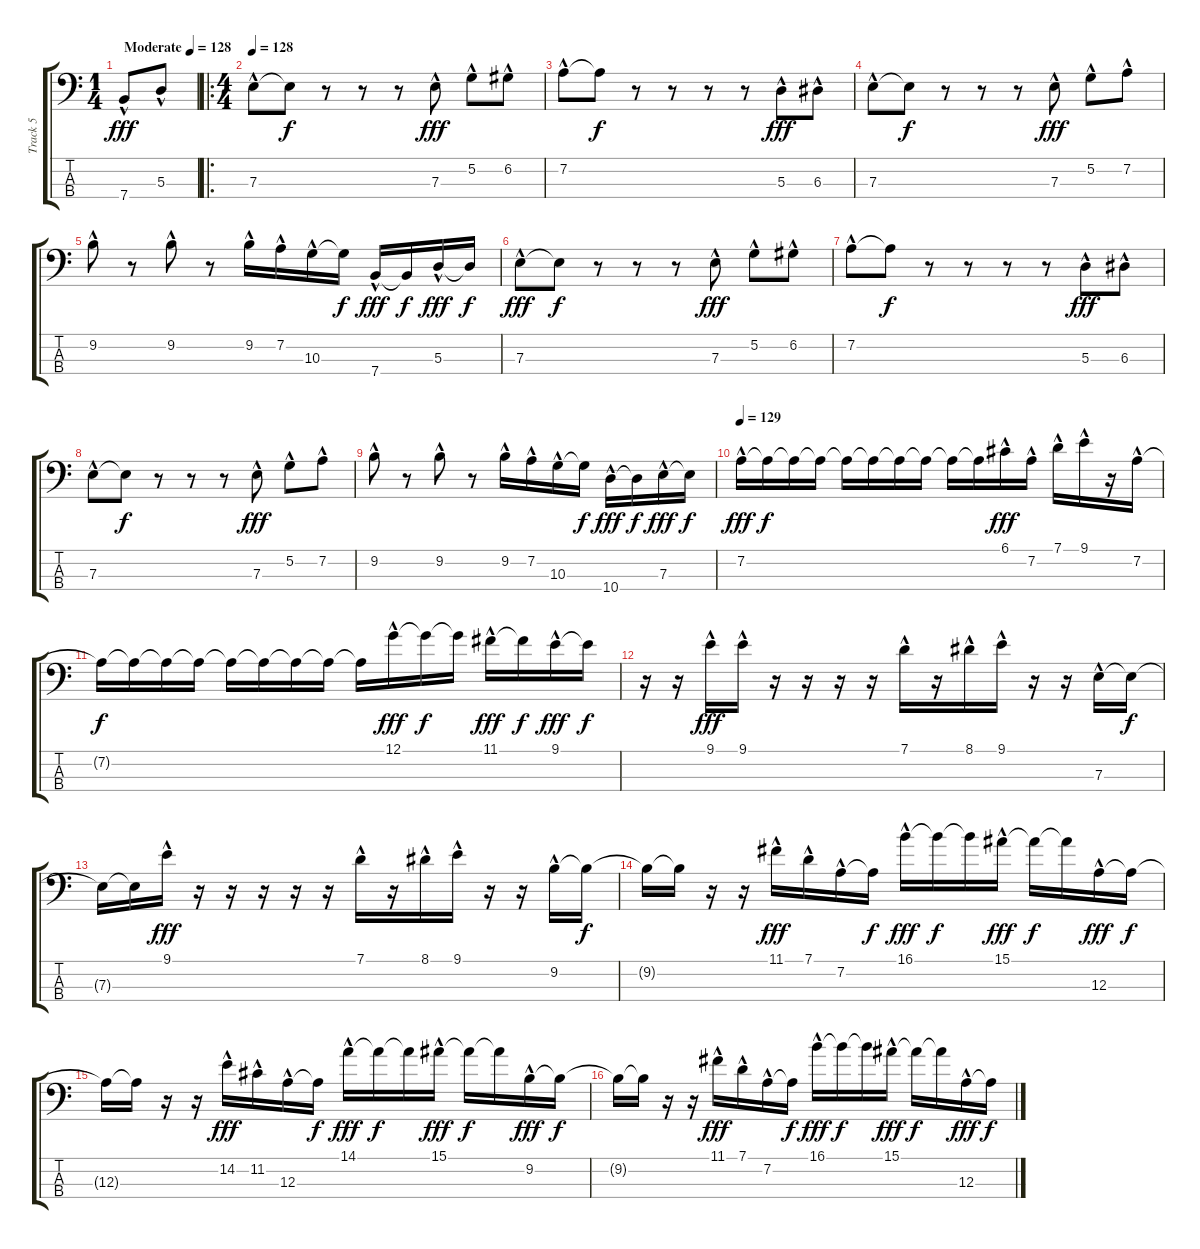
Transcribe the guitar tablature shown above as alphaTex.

\track ("Track 5" "Track 5") {instrument electricbassfinger bank 2}
\staff {score tabs}
\tuning (G2 D2 A1 E1) {hide}
\ts (1 4)
\tempo (128 "Moderate")
\clef f4
\ks c
7.4{hac}.8{dy fff instrument electricbassfinger} 5.3{hac}.8 |
\ro
\ts (4 4)
\tempo 128
7.3{hac}.8 7.3{t}.8{dy f} r.8 r.8 r.8 7.3{hac}.8{dy fff} 5.2{hac}.8 6.2{hac}.8 |
7.2{hac}.8 7.2{t}.8{dy f} r.8 r.8 r.8 r.8 5.3{hac}.8{dy fff} 6.3{hac}.8 |
7.3{hac}.8 7.3{t}.8{dy f} r.8 r.8 r.8 7.3{hac}.8{dy fff} 5.2{hac}.8 7.2{hac}.8 |
9.2{hac}.8 r.8 9.2{hac}.8 r.8 9.2{hac}.16 7.2{hac}.16 10.3{hac}.16 10.3{t}.16{dy f} 7.4{hac}.16{dy fff} 7.4{t}.16{dy f} 5.3{hac}.16{dy fff} 5.3{t}.16{dy f} |
7.3{hac}.8{dy fff} 7.3{t}.8{dy f} r.8 r.8 r.8 7.3{hac}.8{dy fff} 5.2{hac}.8 6.2{hac}.8 |
7.2{hac}.8 7.2{t}.8{dy f} r.8 r.8 r.8 r.8 5.3{hac}.8{dy fff} 6.3{hac}.8 |
7.3{hac}.8 7.3{t}.8{dy f} r.8 r.8 r.8 7.3{hac}.8{dy fff} 5.2{hac}.8 7.2{hac}.8 |
9.2{hac}.8 r.8 9.2{hac}.8 r.8 9.2{hac}.16 7.2{hac}.16 10.3{hac}.16 10.3{t}.16{dy f} 10.4{hac}.16{dy fff} 10.4{t}.16{dy f} 7.3{hac}.16{dy fff} 7.3{t}.16{dy f} |
\tempo 129
7.2{hac}.16{dy fff} 7.2{t}.16{dy f} 7.2{t}.16 7.2{t}.16 7.2{t}.16 7.2{t}.16 7.2{t}.16 7.2{t}.16 7.2{t}.16 7.2{t}.16 6.1{hac}.16{dy fff} 7.2{hac}.16 7.1{hac}.16 9.1{hac}.16 r.16 7.2{hac}.16 |
7.2{t}.16{dy f} 7.2{t}.16 7.2{t}.16 7.2{t}.16 7.2{t}.16 7.2{t}.16 7.2{t}.16 7.2{t}.16 7.2{t}.16 12.1{hac}.16{dy fff} 12.1{t}.16{dy f} 12.1{t}.16 11.1{hac}.16{dy fff} 11.1{t}.16{dy f} 9.1{hac}.16{dy fff} 9.1{t}.16{dy f} |
r.16 r.16 9.1{hac}.16{dy fff} 9.1{hac}.16 r.16 r.16 r.16 r.16 7.1{hac}.16 r.16 8.1{hac}.16 9.1{hac}.16 r.16 r.16 7.3{hac}.16 7.3{t}.16{dy f} |
7.3{t}.16 7.3{t}.16 9.1{hac}.16{dy fff} r.16 r.16 r.16 r.16 r.16 7.1{hac}.16 r.16 8.1{hac}.16 9.1{hac}.16 r.16 r.16 9.2{hac}.16 9.2{t}.16{dy f} |
9.2{t}.16 9.2{t}.16 r.16 r.16 11.1{hac}.16{dy fff} 7.1{hac}.16 7.2{hac}.16 7.2{t}.16{dy f} 16.1{hac}.16{dy fff} 16.1{t}.16{dy f} 16.1{t}.16 15.1{hac}.16{dy fff} 15.1{t}.16{dy f} 15.1{t}.16 12.3{hac}.16{dy fff} 12.3{t}.16{dy f} |
12.3{t}.16 12.3{t}.16 r.16 r.16 14.2{hac}.16{dy fff} 11.2{hac}.16 12.3{hac}.16 12.3{t}.16{dy f} 14.1{hac}.16{dy fff} 14.1{t}.16{dy f} 14.1{t}.16 15.1{hac}.16{dy fff} 15.1{t}.16{dy f} 15.1{t}.16 9.2{hac}.16{dy fff} 9.2{t}.16{dy f} |
9.2{t}.16 9.2{t}.16 r.16 r.16 11.1{hac}.16{dy fff} 7.1{hac}.16 7.2{hac}.16 7.2{t}.16{dy f} 16.1{hac}.16{dy fff} 16.1{t}.16{dy f} 16.1{t}.16 15.1{hac}.16{dy fff} 15.1{t}.16{dy f} 15.1{t}.16 12.3{hac}.16{dy fff} 12.3{t}.16{dy f}
